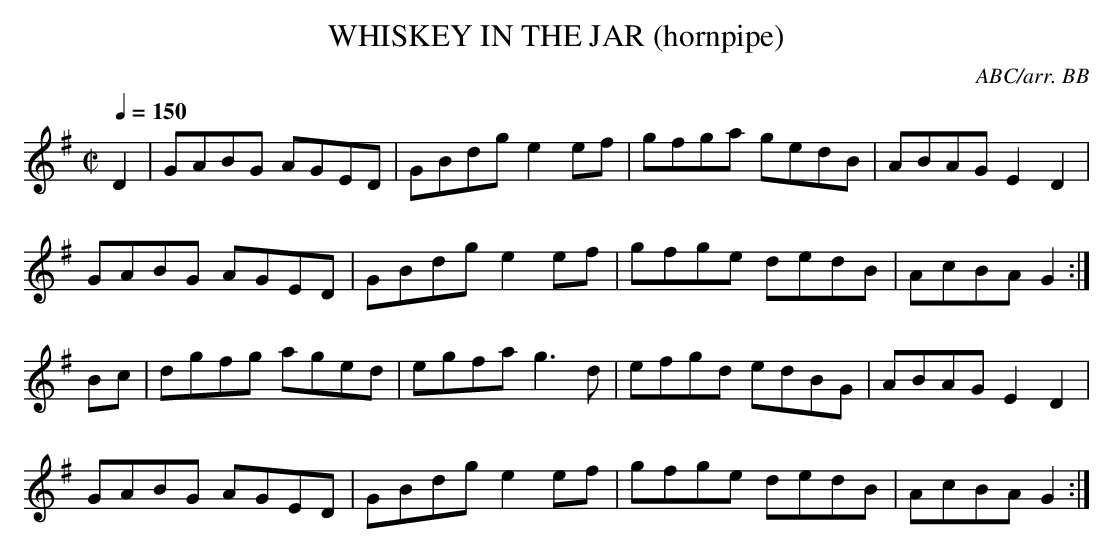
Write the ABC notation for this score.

X:1
T:WHISKEY IN THE JAR (hornpipe)
C:ABC/arr. BB
Q:1/4=150
L:1/8
M:C|
K:G
D2|GABG AGED|GBdg e2 ef|gfga gedB|ABAG E2 D2|
GABG AGED|GBdg e2 ef|gfge dedB|AcBA G2:|
Bc|dgfg aged|egfa g3d|efgd edBG|ABAG E2 D2|
GABG AGED|GBdg e2 ef|gfge dedB|AcBA G2:|
